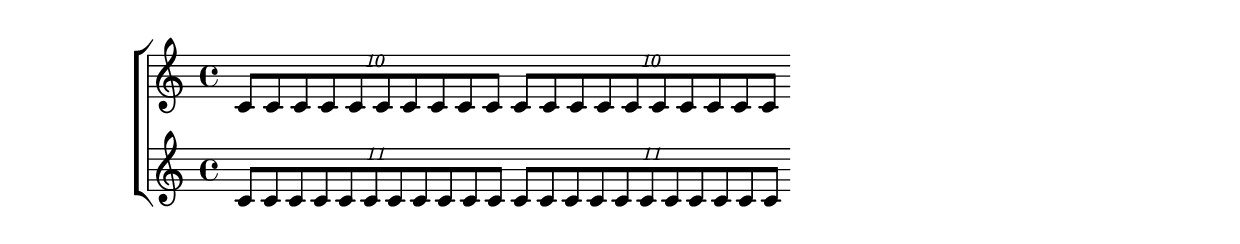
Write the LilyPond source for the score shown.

#(ly:set-option 'old-relative)
\version "1.9.8"
\header{
texidoc =  "Concurrent tuplets should be spaced equidistantly on
all staffs.

Note that this only spaces correctly (exactly) when raggedright
is. For non-raggedright, it still shows a bug: uneven spacing. 
"  }



multipart =  \notes \relative c'{ 
    \context StaffGroup << 
                \new Staff  \context Voice { 
                   \times 2/10 {  c8[ c c c c c c c c c] } 
                   \times 2/10 {  c[  c c c c c c c c c] } 
		}
                \new Staff  \context Voice { 
                   \times 2/11 {  c8[ c c c c c c c c c c] } 
                   \times 2/11 {  c[  c c c c c c c c c c] } 
                }
            >>
	}
    
\score{
    \notes { 
	\multipart 
    }

%    \paper { raggedright = ##t }

}


